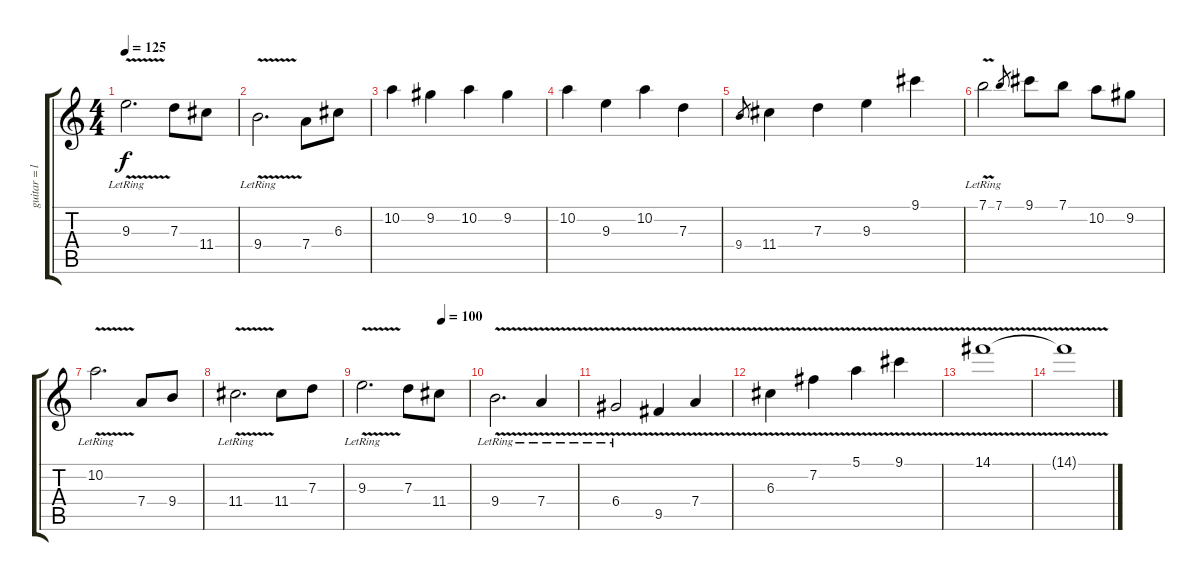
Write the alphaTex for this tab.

\track ("guitar = left hand" "guitar = l") {instrument overdrivenguitar}
\staff {score tabs}
\tuning (E4 B3 G3 D3 A2 E2) {hide}
\ts (4 4)
\tempo 125
\clef g2
\ks c
9.3{v lr}.2{d dy f} 7.3.8 11.4.8 |
9.4{v lr}.2{d} 7.4.8 6.3.8 |
10.2.4 9.2.4 10.2.4 9.2.4 |
10.2.4 9.3.4 10.2.4 7.3.4 |
9.4.8{gr} 11.4.4 7.3.4 9.3.4 9.1.4 |
7.1{v lr}.2 7.1.8{gr} 9.1.8 7.1.8 10.2.8 9.2.8 |
10.2{v lr}.2{d} 7.4.8 9.4.8 |
11.4{v lr}.2{d} 11.4.8 7.3.8 |
\tempo (100 0.75)
9.3{v lr}.2{d} 7.3.8 11.4.8 |
9.4{v lr}.2{d} 7.4{v lr}.4 |
6.4{v lr}.2 9.5{v}.4 7.4{v}.4 |
6.3{v}.4 7.2{v}.4 5.1{v}.4 9.1{v}.4 |
14.1{v}.1 |
14.1{t}.1
